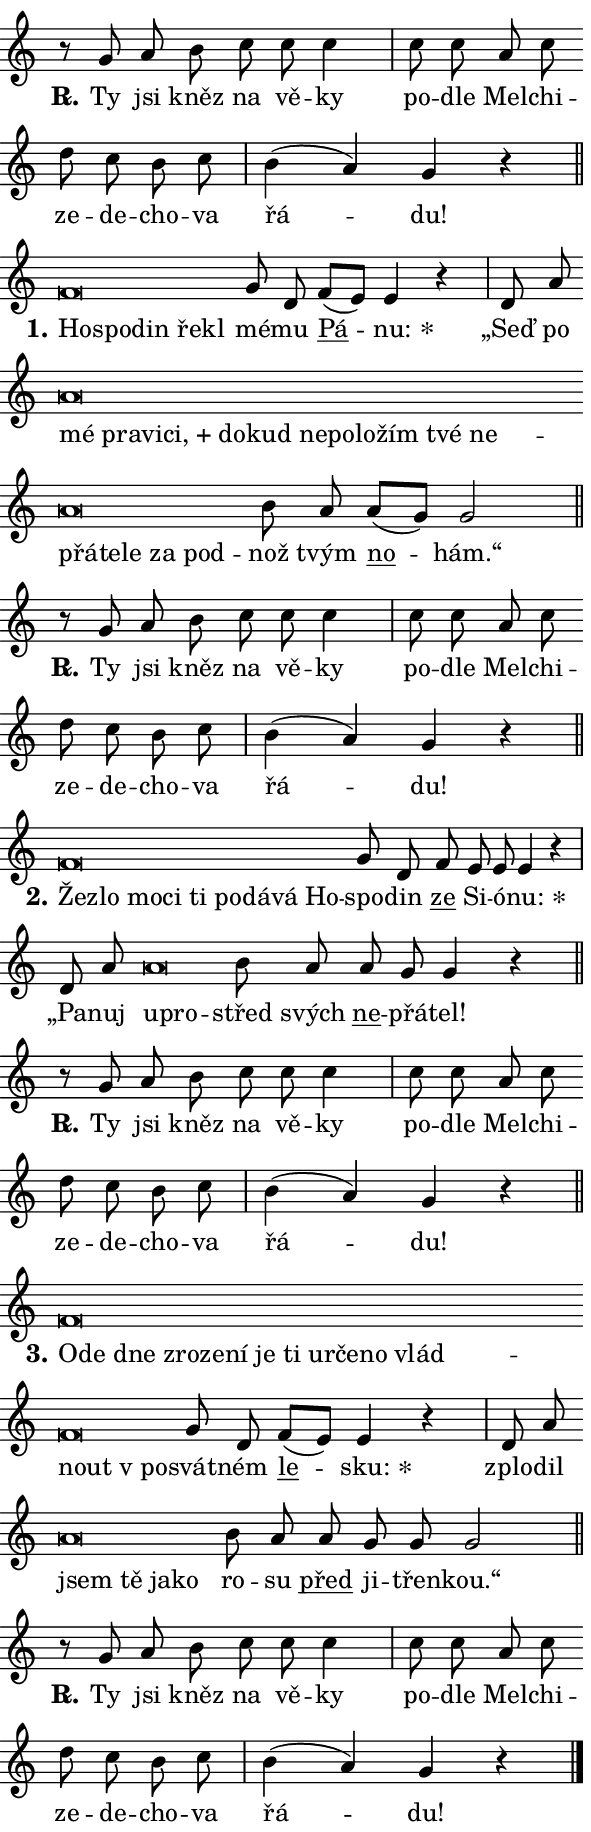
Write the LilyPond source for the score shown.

\version "2.24.0"
\header { tagline = "" }
\paper {
  indent = 0\cm
  top-margin = 0\cm
  right-margin = 0.13\cm % to fit lyric hyphens
  bottom-margin = 0\cm
  left-margin = 0\cm
  paper-width = 10\cm
  page-breaking = #ly:one-page-breaking
  system-system-spacing.basic-distance = #11
  score-system-spacing.basic-distance = #11
  ragged-last = ##f
}


%% Author: Thomas Morley
%% https://lists.gnu.org/archive/html/lilypond-user/2020-05/msg00002.html
#(define (line-position grob)
"Returns position of @var[grob} in current system:
   @code{'start}, if at first time-step
   @code{'end}, if at last time-step
   @code{'middle} otherwise
"
  (let* ((col (ly:item-get-column grob))
         (ln (ly:grob-object col 'left-neighbor))
         (rn (ly:grob-object col 'right-neighbor))
         (col-to-check-left (if (ly:grob? ln) ln col))
         (col-to-check-right (if (ly:grob? rn) rn col))
         (break-dir-left
           (and
             (ly:grob-property col-to-check-left 'non-musical #f)
             (ly:item-break-dir col-to-check-left)))
         (break-dir-right
           (and
             (ly:grob-property col-to-check-right 'non-musical #f)
             (ly:item-break-dir col-to-check-right))))
        (cond ((eqv? 1 break-dir-left) 'start)
              ((eqv? -1 break-dir-right) 'end)
              (else 'middle))))

#(define (tranparent-at-line-position vctor)
  (lambda (grob)
  "Relying on @code{line-position} select the relevant enry from @var{vctor}.
Used to determine transparency,"
    (case (line-position grob)
      ((end) (not (vector-ref vctor 0)))
      ((middle) (not (vector-ref vctor 1)))
      ((start) (not (vector-ref vctor 2))))))

noteHeadBreakVisibility =
#(define-music-function (break-visibility)(vector?)
"Makes @code{NoteHead}s transparent relying on @var{break-visibility}"
#{
  \override NoteHead.transparent =
    #(tranparent-at-line-position break-visibility)
#})

#(define delete-ledgers-for-transparent-note-heads
  (lambda (grob)
    "Reads whether a @code{NoteHead} is transparent.
If so this @code{NoteHead} is removed from @code{'note-heads} from
@var{grob}, which is supposed to be @code{LedgerLineSpanner}.
As a result ledgers are not printed for this @code{NoteHead}"
    (let* ((nhds-array (ly:grob-object grob 'note-heads))
           (nhds-list
             (if (ly:grob-array? nhds-array)
                 (ly:grob-array->list nhds-array)
                 '()))
           ;; Relies on the transparent-property being done before
           ;; Staff.LedgerLineSpanner.after-line-breaking is executed.
           ;; This is fragile ...
           (to-keep
             (remove
               (lambda (nhd)
                 (ly:grob-property nhd 'transparent #f))
               nhds-list)))
      ;; TODO find a better method to iterate over grob-arrays, similiar
      ;; to filter/remove etc for lists
      ;; For now rebuilt from scratch
      (set! (ly:grob-object grob 'note-heads)  '())
      (for-each
        (lambda (nhd)
          (ly:pointer-group-interface::add-grob grob 'note-heads nhd))
        to-keep))))

squashNotes = {
  \override NoteHead.X-extent = #'(-0.2 . 0.2)
  \override NoteHead.Y-extent = #'(-0.75 . 0)
  \override NoteHead.stencil =
    #(lambda (grob)
       (let ((pos (ly:grob-property grob 'staff-position)))
         (begin
           (if (< pos -7) (display "ERROR: Lower brevis then expected\n") (display ""))
           (if (<= pos -6) ly:text-interface::print ly:note-head::print))))
}
unSquashNotes = {
  \revert NoteHead.X-extent
  \revert NoteHead.Y-extent
  \revert NoteHead.stencil
}

hideNotes = \noteHeadBreakVisibility #begin-of-line-visible
unHideNotes = \noteHeadBreakVisibility #all-visible

% work-around for resetting accidentals
% https://lilypond.org/doc/v2.23/Documentation/notation/displaying-rhythms#unmetered-music
cadenzaMeasure = {
  \cadenzaOff
  \partial 1024 s1024
  \cadenzaOn
}

#(define-markup-command (accent layout props text) (markup?)
  "Underline accented syllable"
  (interpret-markup layout props
    #{\markup \override #'(offset . 4.3) \underline { #text }#}))

responsum = \markup \concat {
  "R" \hspace #-1.05 \path #0.1 #'((moveto 0 0.07) (lineto 0.9 0.8)) \hspace #0.05 "."
}

spaceSize = #0.6828661417322834 % exact space size for TeX Gyre Schola

\layout {
  \context {
    \Staff
    \remove "Time_signature_engraver"
    \override LedgerLineSpanner.after-line-breaking = #delete-ledgers-for-transparent-note-heads
  }
  \context {
    \Lyrics {
      \override LyricSpace.minimum-distance = \spaceSize
      \override LyricText.font-name = #"TeX Gyre Schola"
      \override LyricText.font-size = 1
      \override StanzaNumber.font-name = #"TeX Gyre Schola Bold"
      \override StanzaNumber.font-size = 1
    }
  }
  \context {
    \Score 
    \override NoteHead.text =
      #(lambda (grob) 
        (let ((pos (ly:grob-property grob 'staff-position)))
          #{\markup {
            \combine
              \halign #-0.55 \raise #(if (= pos -6) 0 0.5) \override #'(thickness . 2) \draw-line #'(3.2 . 0)
              \musicglyph "noteheads.sM1"
          }#}))
  }
}

% magnetic-lyrics.ily
%
%   written by
%     Jean Abou Samra <jean@abou-samra.fr>
%     Werner Lemberg <wl@gnu.org>
%
%   adapted by
%     Jiri Hon <jiri.hon@gmail.com>
%
% Version 2022-Apr-15

% https://www.mail-archive.com/lilypond-user@gnu.org/msg149350.html

#(define (Left_hyphen_pointer_engraver context)
   "Collect syllable-hyphen-syllable occurrences in lyrics and store
them in properties.  This engraver only looks to the left.  For
example, if the lyrics input is @code{foo -- bar}, it does the
following.

@itemize @bullet
@item
Set the @code{text} property of the @code{LyricHyphen} grob between
@q{foo} and @q{bar} to @code{foo}.

@item
Set the @code{left-hyphen} property of the @code{LyricText} grob with
text @q{foo} to the @code{LyricHyphen} grob between @q{foo} and
@q{bar}.
@end itemize

Use this auxiliary engraver in combination with the
@code{lyric-@/text::@/apply-@/magnetic-@/offset!} hook."
   (let ((hyphen #f)
         (text #f))
     (make-engraver
      (acknowledgers
       ((lyric-syllable-interface engraver grob source-engraver)
        (set! text grob)))
      (end-acknowledgers
       ((lyric-hyphen-interface engraver grob source-engraver)
        ;(when (not (grob::has-interface grob 'lyric-space-interface))
          (set! hyphen grob)));)
      ((stop-translation-timestep engraver)
       (when (and text hyphen)
         (ly:grob-set-object! text 'left-hyphen hyphen))
       (set! text #f)
       (set! hyphen #f)))))

#(define (lyric-text::apply-magnetic-offset! grob)
   "If the space between two syllables is less than the value in
property @code{LyricText@/.details@/.squash-threshold}, move the right
syllable to the left so that it gets concatenated with the left
syllable.

Use this function as a hook for
@code{LyricText@/.after-@/line-@/breaking} if the
@code{Left_@/hyphen_@/pointer_@/engraver} is active."
   (let ((hyphen (ly:grob-object grob 'left-hyphen #f)))
     (when hyphen
       (let ((left-text (ly:spanner-bound hyphen LEFT)))
         (when (grob::has-interface left-text 'lyric-syllable-interface)
           (let* ((common (ly:grob-common-refpoint grob left-text X))
                  (this-x-ext (ly:grob-extent grob common X))
                  (left-x-ext
                   (begin
                     ;; Trigger magnetism for left-text.
                     (ly:grob-property left-text 'after-line-breaking)
                     (ly:grob-extent left-text common X)))
                  ;; `delta` is the gap width between two syllables.
                  (delta (- (interval-start this-x-ext)
                            (interval-end left-x-ext)))
                  (details (ly:grob-property grob 'details))
                  (threshold (assoc-get 'squash-threshold details 0.2)))
             (when (< delta threshold)
               (let* (;; We have to manipulate the input text so that
                      ;; ligatures crossing syllable boundaries are not
                      ;; disabled.  For languages based on the Latin
                      ;; script this is essentially a beautification.
                      ;; However, for non-Western scripts it can be a
                      ;; necessity.
                      (lt (ly:grob-property left-text 'text))
                      (rt (ly:grob-property grob 'text))
                      (is-space (grob::has-interface hyphen 'lyric-space-interface))
                      (space (if is-space " " ""))
                      (extra-delta (if is-space spaceSize 0))
                      ;; Append new syllable.
                      (ltrt-space (if (and (string? lt) (string? rt))
                                (string-append lt space rt)
                                (make-concat-markup (list lt space rt))))
                      ;; Right-align `ltrt` to the right side.
                      (ltrt-space-markup (grob-interpret-markup
                               grob
                               (make-translate-markup
                                (cons (interval-length this-x-ext) 0)
                                (make-right-align-markup ltrt-space)))))
                 (begin
                   ;; Don't print `left-text`.
                   (ly:grob-set-property! left-text 'stencil #f)
                   ;; Set text and stencil (which holds all collected
                   ;; syllables so far) and shift it to the left.
                   (ly:grob-set-property! grob 'text ltrt-space)
                   (ly:grob-set-property! grob 'stencil ltrt-space-markup)
                   (ly:grob-translate-axis! grob (- (- delta extra-delta)) X))))))))))


#(define (lyric-hyphen::displace-bounds-first grob)
   ;; Make very sure this callback isn't triggered too early.
   (let ((left (ly:spanner-bound grob LEFT))
         (right (ly:spanner-bound grob RIGHT)))
     (ly:grob-property left 'after-line-breaking)
     (ly:grob-property right 'after-line-breaking)
     (ly:lyric-hyphen::print grob)))

squashThreshold = #0.4

\layout {
  \context {
    \Lyrics
    \consists #Left_hyphen_pointer_engraver
    \override LyricText.after-line-breaking =
      #lyric-text::apply-magnetic-offset!
    \override LyricHyphen.stencil = #lyric-hyphen::displace-bounds-first
    \override LyricText.details.squash-threshold = \squashThreshold
    \override LyricHyphen.minimum-distance = 0
    \override LyricHyphen.minimum-length = \squashThreshold
  }
}

squashText = \override LyricText.details.squash-threshold = 9999
unSquashText = \override LyricText.details.squash-threshold = \squashThreshold

leftText = \override LyricText.self-alignment-X = #LEFT
unLeftText = \revert LyricText.self-alignment-X

starOffset = #(lambda (grob) 
                (let ((x_offset (ly:self-alignment-interface::aligned-on-x-parent grob)))
                  (if (= x_offset 0) 0 (+ x_offset 1.2))))

star = #(define-music-function (syllable)(string?)
"Append star separator at the end of a syllable"
#{
  \once \override LyricText.X-offset = #starOffset
  \lyricmode { \markup {
    #syllable
    \override #'((font-name . "TeX Gyre Schola Bold")) \hspace #0.2 \lower #0.65 \larger "*"
  } }
#})

starAccent = #(define-music-function (syllable)(string?)
"Append star separator at the end of a syllable and make accent"
#{
  \once \override LyricText.X-offset = #starOffset
  \lyricmode { \markup {
    \accent #syllable
    \override #'((font-name . "TeX Gyre Schola Bold")) \hspace #0.2 \lower #0.65 \larger "*"
  } }
#})

breath = #(define-music-function (syllable)(string?)
"Append breathing indicator at the end of a syllable"
#{
  \lyricmode { \markup { #syllable "+" } }
#})

optionalBreath = #(define-music-function (syllable)(string?)
"Append optional breathing indicator at the end of a syllable"
#{
  \lyricmode { \markup { #syllable "(+)" } }
#})


\score {
    <<
        \new Voice = "melody" { \cadenzaOn \key c \major \relative { r8 g' a b c c c4 \cadenzaMeasure \bar "|" c8 c a c \bar "" d c b c \cadenzaMeasure \bar "|" b4( a) g r \cadenzaMeasure \bar "||" \break } }
        \new Lyrics \lyricsto "melody" { \lyricmode { \set stanza = \responsum
Ty jsi kněz na vě -- ky po -- dle Mel -- chi -- ze -- de -- cho -- va řá -- du! } }
    >>
    \layout {}
}

\score {
    <<
        \new Voice = "melody" { \cadenzaOn \key c \major \relative { \squashNotes f'\breve*1/16 \hideNotes \breve*1/16 \bar "" \breve*1/16 \bar "" \breve*1/16 \breve*1/16 \bar "" \unHideNotes \unSquashNotes g8 d \bar "" f[( e)] e4 r \cadenzaMeasure \bar "|" d8 a' \bar "" \squashNotes a\breve*1/16 \hideNotes \breve*1/16 \bar "" \breve*1/16 \bar "" \breve*1/16 \bar "" \breve*1/16 \bar "" \breve*1/16 \bar "" \breve*1/16 \bar "" \breve*1/16 \bar "" \breve*1/16 \bar "" \breve*1/16 \bar "" \breve*1/16 \bar "" \breve*1/16 \bar "" \breve*1/16 \bar "" \breve*1/16 \bar "" \breve*1/16 \bar "" \breve*1/16 \breve*1/16 \bar "" \unHideNotes \unSquashNotes b8 a \bar "" a[( g)] g2 \cadenzaMeasure \bar "||" \break } }
        \new Lyrics \lyricsto "melody" { \lyricmode { \set stanza = "1."
\leftText Ho -- \squashText spo -- din ře -- kl \unLeftText \unSquashText mé -- mu \markup \accent Pá -- \star nu: „Seď po \leftText mé \squashText pra -- vi -- \breath "ci," do -- kud ne -- po -- lo -- žím tvé ne -- přá -- te -- le za pod -- \unLeftText \unSquashText nož tvým \markup \accent no -- hám.“ } }
    >>
    \layout {}
}

\score {
    <<
        \new Voice = "melody" { \cadenzaOn \key c \major \relative { r8 g' a b c c c4 \cadenzaMeasure \bar "|" c8 c a c \bar "" d c b c \cadenzaMeasure \bar "|" b4( a) g r \cadenzaMeasure \bar "||" \break } }
        \new Lyrics \lyricsto "melody" { \lyricmode { \set stanza = \responsum
Ty jsi kněz na vě -- ky po -- dle Mel -- chi -- ze -- de -- cho -- va řá -- du! } }
    >>
    \layout {}
}

\score {
    <<
        \new Voice = "melody" { \cadenzaOn \key c \major \relative { \squashNotes f'\breve*1/16 \hideNotes \breve*1/16 \bar "" \breve*1/16 \bar "" \breve*1/16 \bar "" \breve*1/16 \bar "" \breve*1/16 \bar "" \breve*1/16 \bar "" \breve*1/16 \breve*1/16 \bar "" \unHideNotes \unSquashNotes g8 d \bar "" f e e e4 r \cadenzaMeasure \bar "|" d8 a' \bar "" \squashNotes a\breve*1/16 \hideNotes \breve*1/16 \bar "" \unHideNotes \unSquashNotes b8 a \bar "" a g g4 r \cadenzaMeasure \bar "||" \break } }
        \new Lyrics \lyricsto "melody" { \lyricmode { \set stanza = "2."
\leftText Žez -- \squashText lo mo -- ci ti po -- dá -- vá Ho -- \unLeftText \unSquashText spo -- din \markup \accent ze Si -- ó -- \star nu: „Pa -- nuj \leftText u -- \squashText pro -- \unLeftText \unSquashText střed svých \markup \accent ne -- přá -- tel! } }
    >>
    \layout {}
}

\score {
    <<
        \new Voice = "melody" { \cadenzaOn \key c \major \relative { r8 g' a b c c c4 \cadenzaMeasure \bar "|" c8 c a c \bar "" d c b c \cadenzaMeasure \bar "|" b4( a) g r \cadenzaMeasure \bar "||" \break } }
        \new Lyrics \lyricsto "melody" { \lyricmode { \set stanza = \responsum
Ty jsi kněz na vě -- ky po -- dle Mel -- chi -- ze -- de -- cho -- va řá -- du! } }
    >>
    \layout {}
}

\score {
    <<
        \new Voice = "melody" { \cadenzaOn \key c \major \relative { \squashNotes f'\breve*1/16 \hideNotes \breve*1/16 \bar "" \breve*1/16 \bar "" \breve*1/16 \bar "" \breve*1/16 \bar "" \breve*1/16 \bar "" \breve*1/16 \bar "" \breve*1/16 \bar "" \breve*1/16 \bar "" \breve*1/16 \bar "" \breve*1/16 \bar "" \breve*1/16 \bar "" \breve*1/16 \breve*1/16 \bar "" \unHideNotes \unSquashNotes g8 d \bar "" f[( e)] e4 r \cadenzaMeasure \bar "|" d8 a' \bar "" \squashNotes a\breve*1/16 \hideNotes \breve*1/16 \bar "" \breve*1/16 \breve*1/16 \bar "" \unHideNotes \unSquashNotes b8 a \bar "" a g g g2 \cadenzaMeasure \bar "||" \break } }
        \new Lyrics \lyricsto "melody" { \lyricmode { \set stanza = "3."
\leftText O -- \squashText de dne zro -- ze -- ní je ti ur -- če -- no vlád -- nout "v po" -- \unLeftText \unSquashText svát -- ném \markup \accent le -- \star sku: zplo -- dil \leftText jsem \squashText tě ja -- ko \unLeftText \unSquashText ro -- su \markup \accent před ji -- třen -- kou.“ } }
    >>
    \layout {}
}

\score {
    <<
        \new Voice = "melody" { \cadenzaOn \key c \major \relative { r8 g' a b c c c4 \cadenzaMeasure \bar "|" c8 c a c \bar "" d c b c \cadenzaMeasure \bar "|" b4( a) g r \cadenzaMeasure \bar "||" \break } \bar "|." }
        \new Lyrics \lyricsto "melody" { \lyricmode { \set stanza = \responsum
Ty jsi kněz na vě -- ky po -- dle Mel -- chi -- ze -- de -- cho -- va řá -- du! } }
    >>
    \layout {}
}
